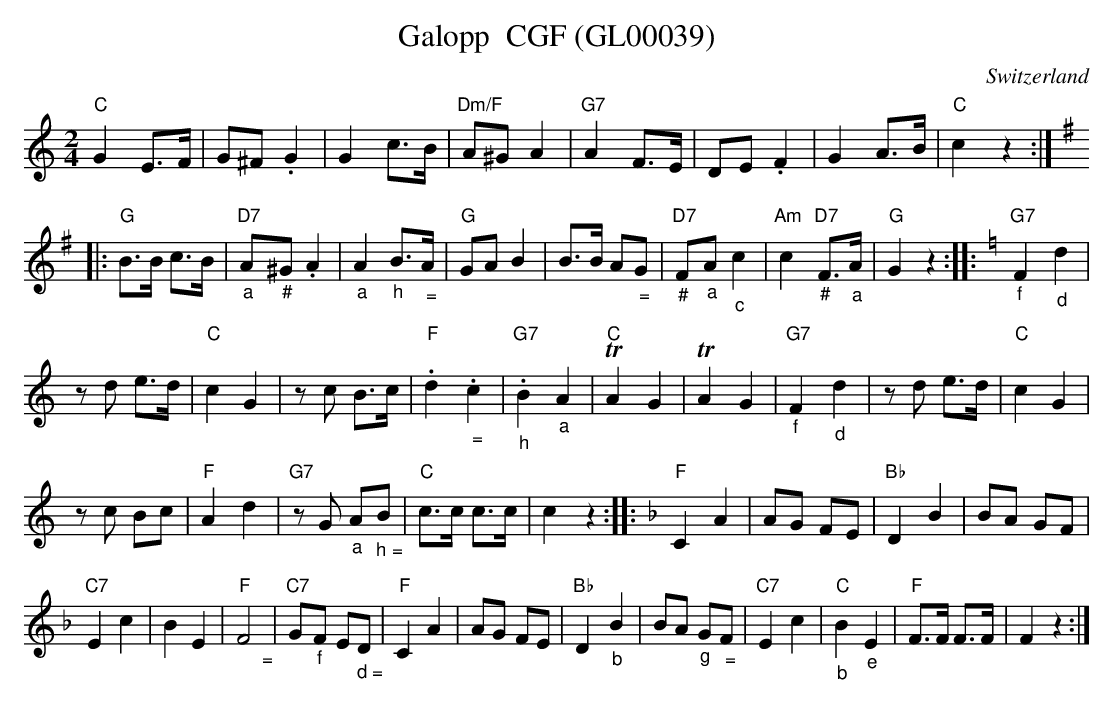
X:1
T:Galopp  CGF (GL00039)
M:2/4
L:1/8
O:Switzerland
K:C transpose=3 %%MIDI gchordon
"C"G2E>F | G^F .G2 | G2 c>B | "Dm/F"A^G A2 | "G7"A2 F>E | DE .F2 | \
G2A>B | "C"c2z2 :: [K:G]
 "G"B>B c>B | "D7""_a"A"_#"^G .A2 | "_a"A2 "_h"B>"_ ="A | "G"GAB2 | \
B>B A"_ ="G | "D7""_#"F"_a"A "_c"c2 | "Am"c2"D7""_#"F>"_a"A | "G"G2z2 :: [K:C] "G7""_f"F2"_d"d2 |
 zd e>d | "C"c2G2 | zc B>c | "F".d2."_ ="c2 | \
"G7""_h".B2"_a"A2 | "C"TA2G2 | TA2G2 | "G7""_f"F2"_d"d2 | zd e>d | "C"c2G2 |
 zc Bc | "F"A2d2 | "G7"zG "_a"A"_ h ="B | \
"C"c>c c>c | c2z2 :: [K:F] "F"C2A2 | AG FE | "Bb"D2B2 | BA GF |
 "C7"E2c2 | B2E2 | "F""_      ="F4 | \
"C7"G"_f"F E"_ d ="D | "F"C2A2 | AG FE | "Bb"D2"_b"B2 | BA "_g"G"_ ="F | "C7"E2c2 | "C" "_b"B2"_e"E2 | "F"F>F F>F | F2z2 :|
